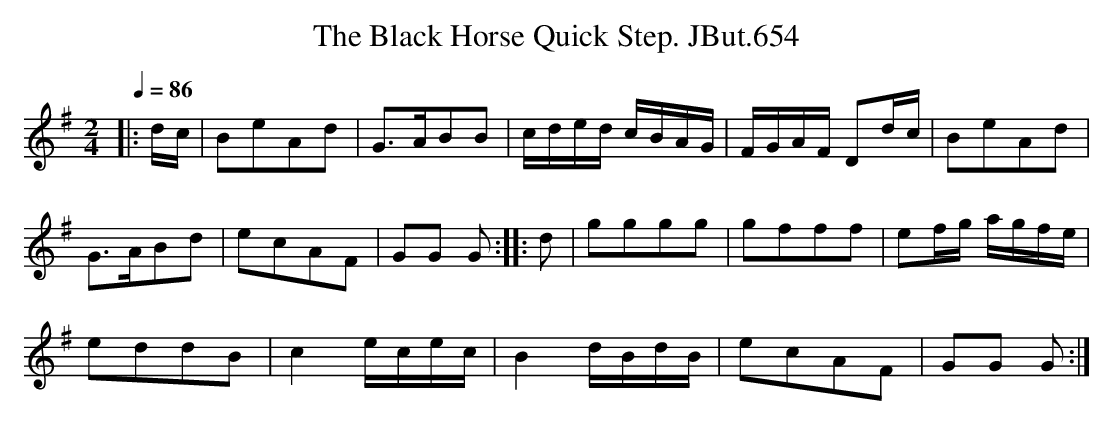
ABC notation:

X:1
T:Black Horse Quick Step. JBut.654, The
M:2/4
L:1/8
Q:1/4=86
K:G
|:d/c/|BeAd|G>ABB|c/d/e/d/ c/B/A/G/|F/G/A/F/ Dd/c/|\
BeAd|
G>ABd|ecAF|GG G:|\
|:d|gggg|gfff|ef/g/ a/g/f/e/|
eddB|\
c2 e/c/e/c/|B2 d/B/d/B/|ecAF|GG G:|
